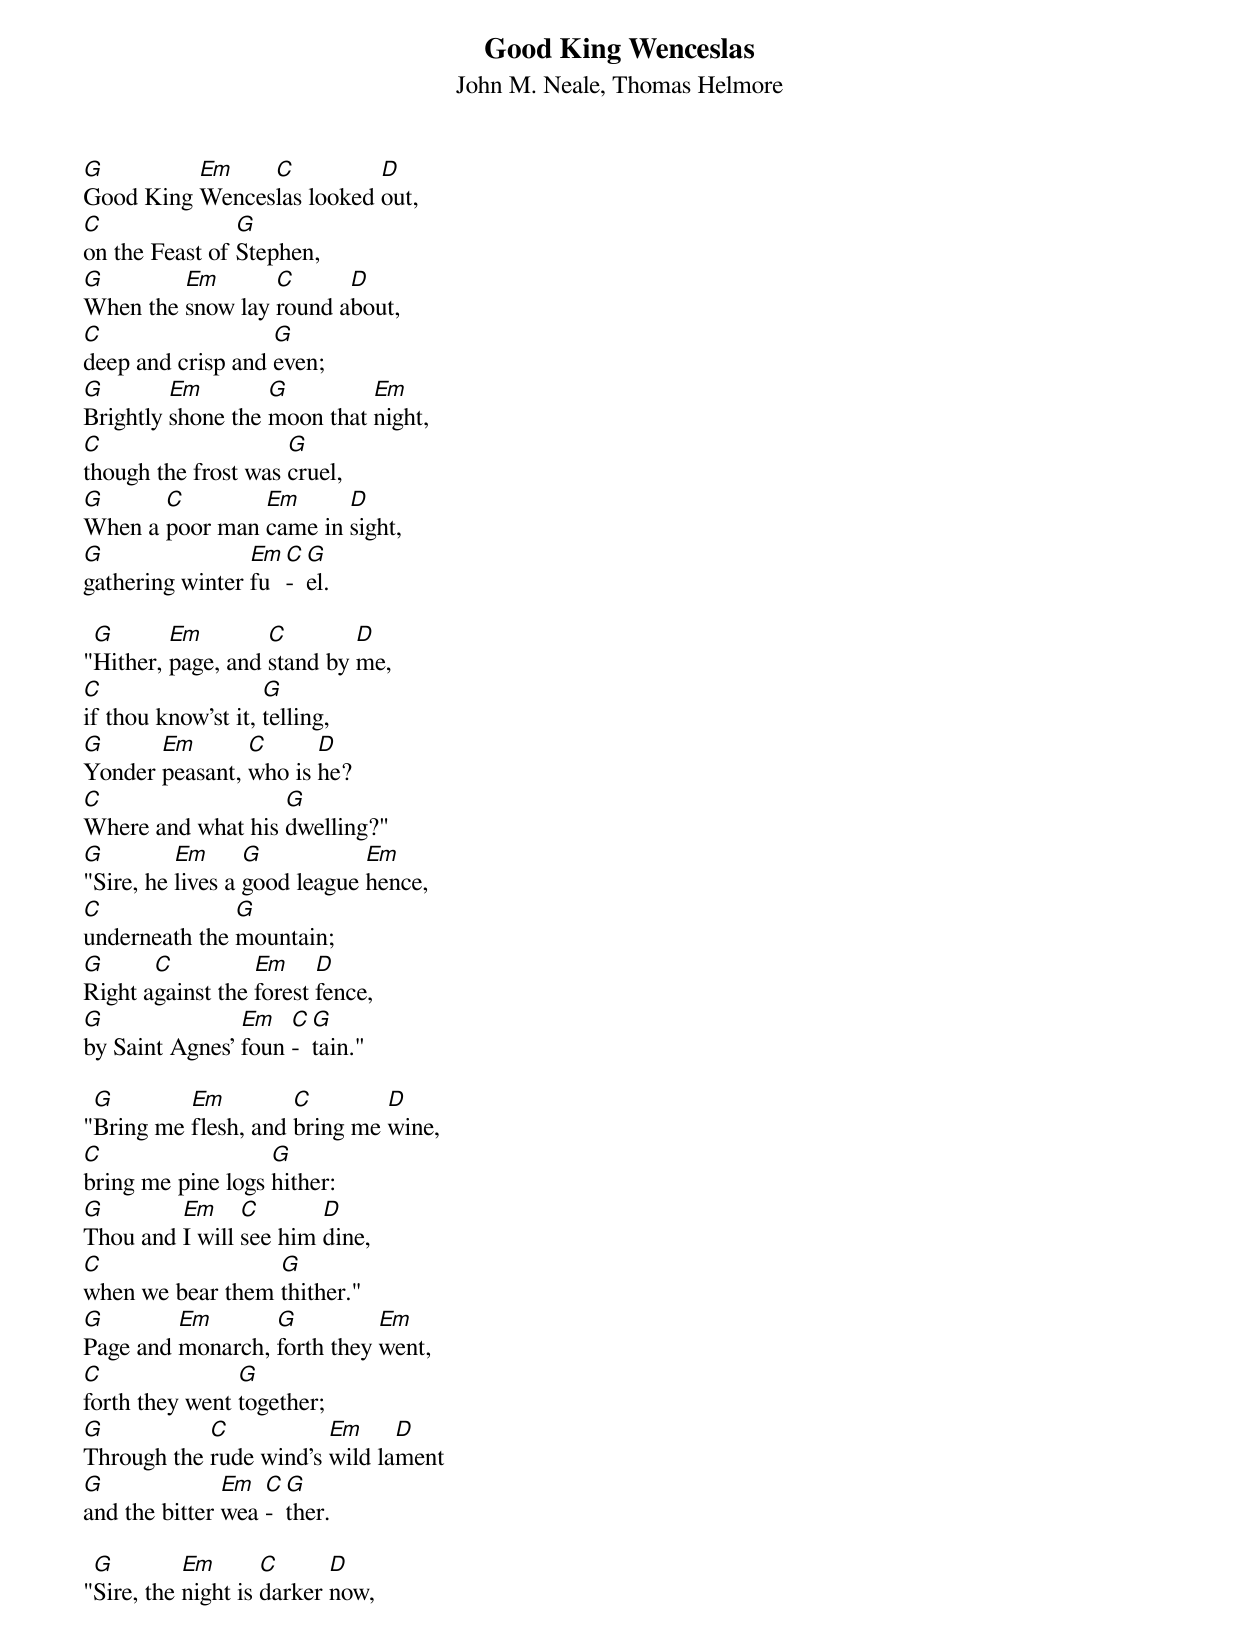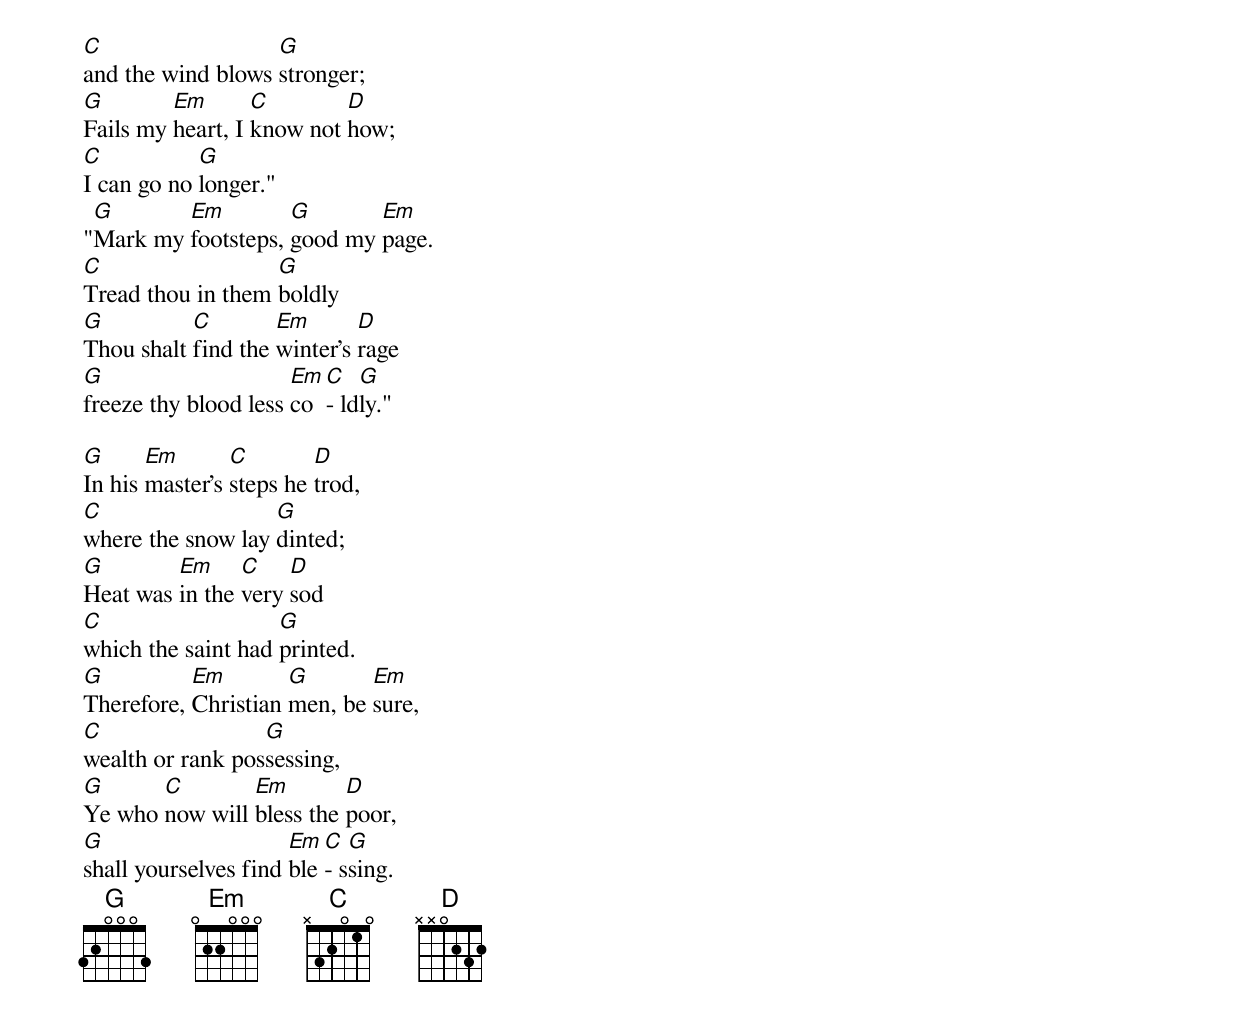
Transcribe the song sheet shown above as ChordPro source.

{define: G base-fret 1 frets 3 2 0 0 0 3}
{define: Em base-fret 1 frets 0 2 2 0 0 0}
{define: C base-fret 1 frets x 3 2 0 1 0}
{define: D base-fret 1 frets x x 0 2 3 2}
{title: Good King Wenceslas}
{subtitle: John M. Neale, Thomas Helmore}

{start_of_verse}
[G]Good King [Em]Wences[C]las looked [D]out,
[C]on the Feast of [G]Stephen,
[G]When the [Em]snow lay [C]round a[D]bout,
[C]deep and crisp and [G]even;
[G]Brightly [Em]shone the [G]moon that [Em]night,
[C]though the frost was [G]cruel,
[G]When a [C]poor man [Em]came in [D]sight,
[G]gathering winter [Em]fu [C]- [G]el.
{end_of_verse}

{start_of_verse}
"[G]Hither, [Em]page, and [C]stand by [D]me,
[C]if thou know'st it, [G]telling,
[G]Yonder [Em]peasant, [C]who is [D]he?
[C]Where and what his [G]dwelling?"
[G]"Sire, he [Em]lives a [G]good league [Em]hence,
[C]underneath the [G]mountain;
[G]Right a[C]gainst the [Em]forest [D]fence,
[G]by Saint Agnes' [Em]foun [C]- [G]tain."
{end_of_verse}

{start_of_verse}
"[G]Bring me [Em]flesh, and [C]bring me [D]wine,
[C]bring me pine logs [G]hither:
[G]Thou and [Em]I will [C]see him [D]dine,
[C]when we bear them [G]thither."
[G]Page and [Em]monarch, [G]forth they [Em]went,
[C]forth they went [G]together;
[G]Through the [C]rude wind's [Em]wild la[D]ment
[G]and the bitter [Em]wea [C]- [G]ther.
{end_of_verse}

{start_of_verse}
"[G]Sire, the [Em]night is [C]darker [D]now,
[C]and the wind blows [G]stronger;
[G]Fails my [Em]heart, I [C]know not [D]how;
[C]I can go no [G]longer."
"[G]Mark my [Em]footsteps, [G]good my [Em]page.
[C]Tread thou in them [G]boldly
[G]Thou shalt [C]find the [Em]winter's [D]rage
[G]freeze thy blood less [Em]co [C]- ld[G]ly."
{end_of_verse}

{start_of_verse}
[G]In his [Em]master's [C]steps he [D]trod,
[C]where the snow lay [G]dinted;
[G]Heat was [Em]in the [C]very [D]sod
[C]which the saint had [G]printed.
[G]Therefore, [Em]Christian [G]men, be [Em]sure,
[C]wealth or rank pos[G]sessing,
[G]Ye who [C]now will [Em]bless the [D]poor,
[G]shall yourselves find [Em]ble [C]- s[G]sing.
{end_of_verse}
